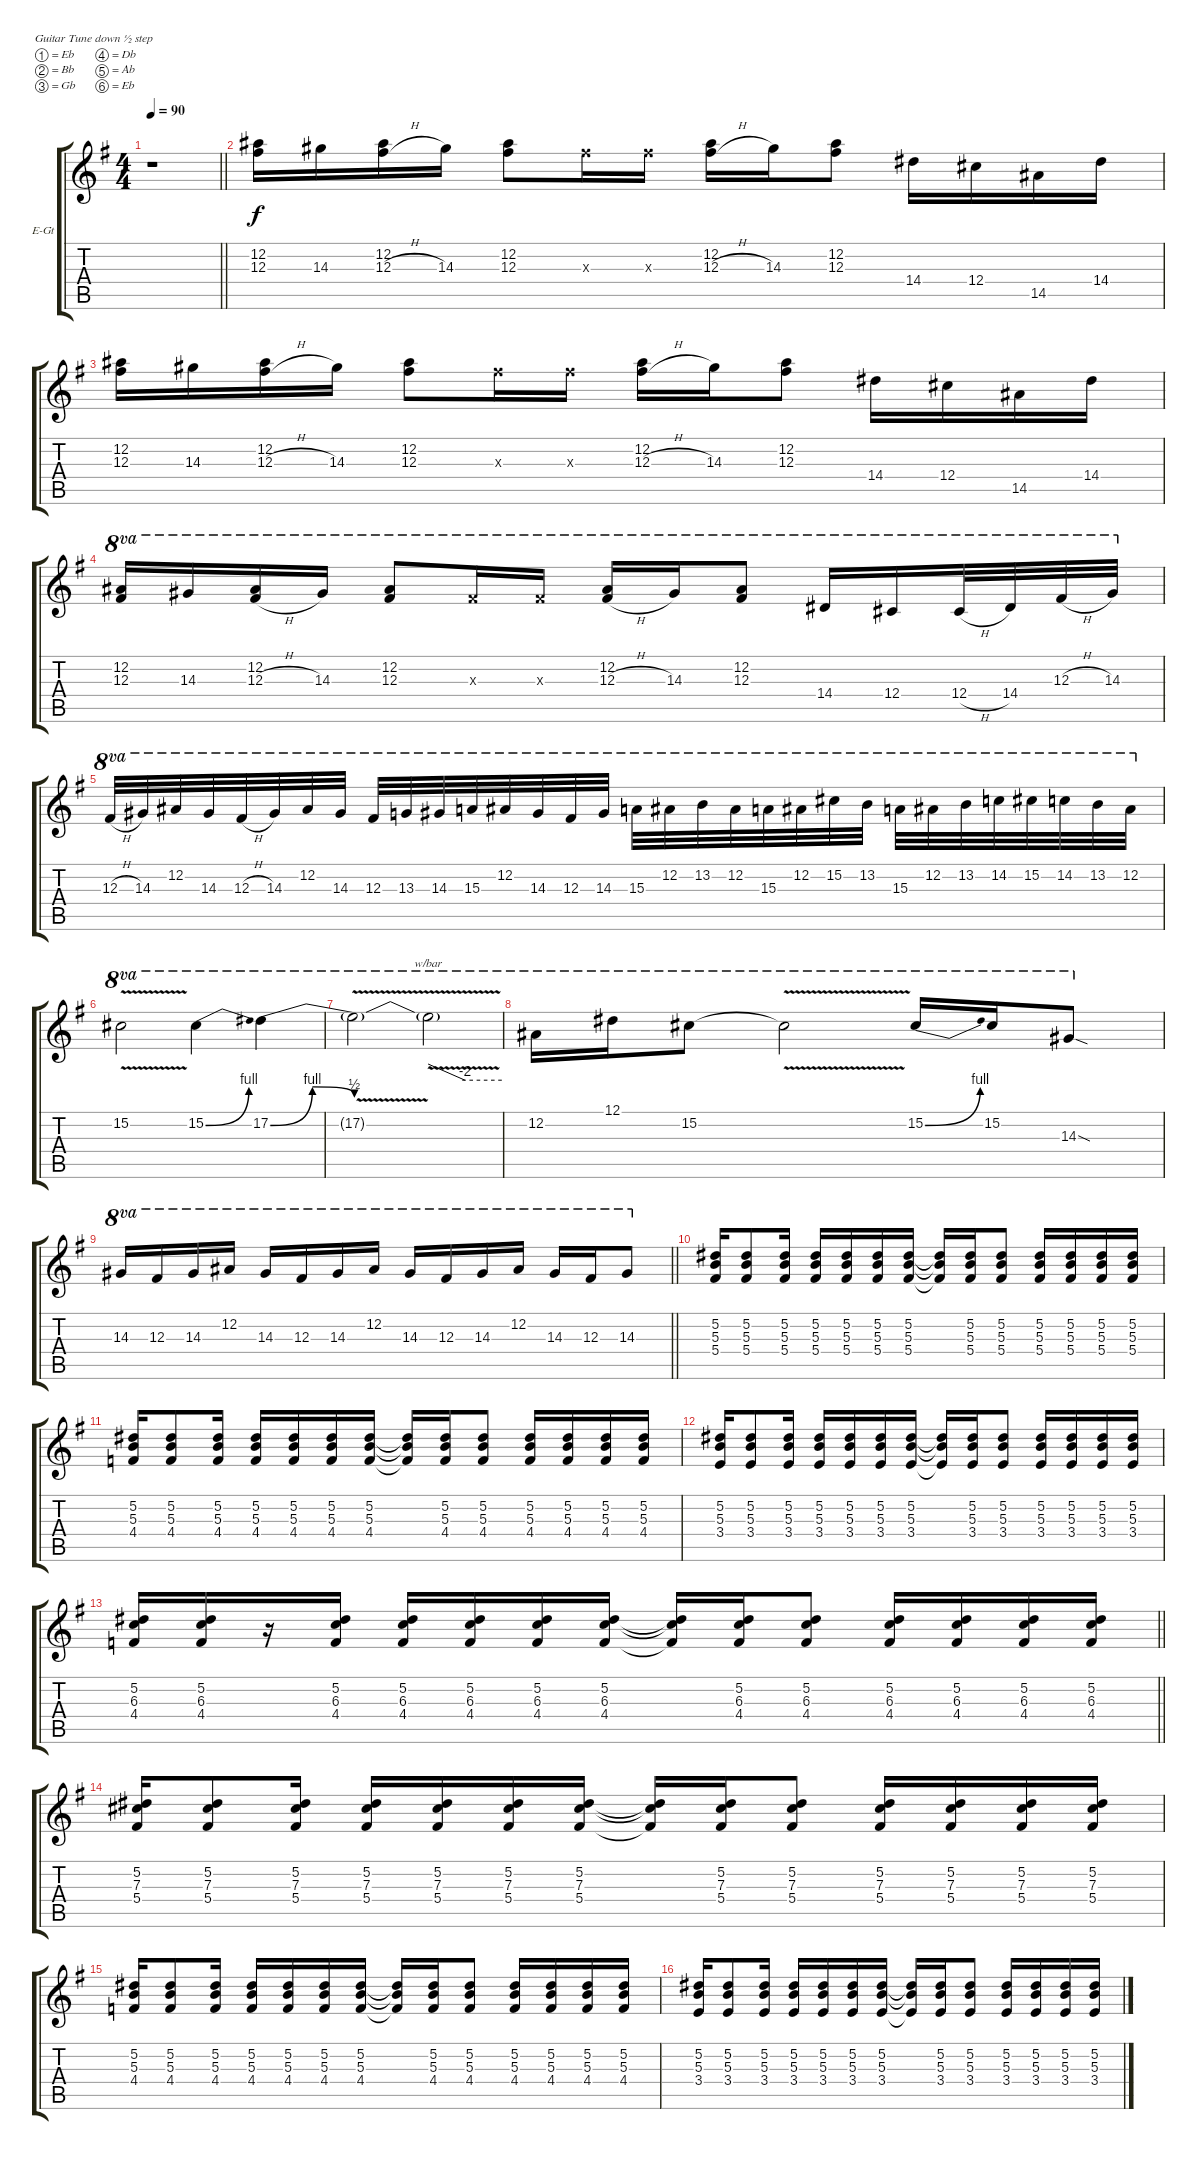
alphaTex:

\bracketExtendMode groupsimilarinstruments
\firstSystemTrackNameOrientation horizontal
\otherSystemsTrackNameOrientation horizontal
\track ("d1" "E-Gt") {instrument distortionguitar}
\staff {score tabs}
\tuning (Eb4 Bb3 Gb3 Db3 Ab2 Eb2)
\ts (4 4)
\tempo 90
\clef g2
\barLineRight lightlight
\ks g
r.1{dy f} |
(12.2 12.3).16 14.3.16 (12.2 12.3{h}).16 14.3.16 (12.2 12.3).8 12.3{x}.16 12.3{x}.16 (12.2 12.3{h}).16 14.3.16 (12.2 12.3).8 14.4.16 12.4.16 14.5.16 14.4.16 |
(12.2 12.3).16 14.3.16 (12.2 12.3{h}).16 14.3.16 (12.2 12.3).8 12.3{x}.16 12.3{x}.16 (12.2 12.3{h}).16 14.3.16 (12.2 12.3).8 14.4.16 12.4.16 14.5.16 14.4.16 |
(12.2 12.3).16{ot 8va} 14.3.16{ot 8va} (12.2 12.3{h}).16{ot 8va} 14.3.16{ot 8va} (12.2 12.3).8{ot 8va} 12.3{x}.16{ot 8va} 12.3{x}.16{ot 8va} (12.2 12.3{h}).16{ot 8va} 14.3.16{ot 8va} (12.2 12.3).8{ot 8va} 14.4.16{ot 8va} 12.4.16{ot 8va} 12.4{h}.32{ot 8va} 14.4.32{ot 8va} 12.3{h}.32{ot 8va} 14.3.32{ot 8va} |
12.3{h}.32{ot 8va} 14.3.32{ot 8va} 12.2.32{ot 8va} 14.3.32{ot 8va} 12.3{h}.32{ot 8va} 14.3.32{ot 8va} 12.2.32{ot 8va} 14.3.32{ot 8va} 12.3.32{ot 8va} 13.3.32{ot 8va} 14.3.32{ot 8va} 15.3.32{ot 8va} 12.2.32{ot 8va} 14.3.32{ot 8va} 12.3.32{ot 8va} 14.3.32{ot 8va} 15.3.32{ot 8va} 12.2.32{ot 8va} 13.2.32{ot 8va} 12.2.32{ot 8va} 15.3.32{ot 8va} 12.2.32{ot 8va} 15.2.32{ot 8va} 13.2.32{ot 8va} 15.3.32{ot 8va} 12.2.32{ot 8va} 13.2.32{ot 8va} 14.2.32{ot 8va} 15.2.32{ot 8va} 14.2.32{ot 8va} 13.2.32{ot 8va} 12.2.32{ot 8va} |
15.2{v}.2{ot 8va} 15.2{be (bend 0 0 60 4)}.4{ot 8va} 17.2{be (bendrelease 0 0 30 4 30 4 60 2)}.4{ot 8va} |
17.2{v t}.2{ot 8va} 17.2{t}.2{tbe (custom default 0 0 30 -8 60 -8) ot 8va} |
12.2.16{ot 8va} 12.1.16{ot 8va} 15.2.8{ot 8va} 15.2{v t}.2{ot 8va} 15.2{be (bend 0 0 60 4)}.16{ot 8va} 15.2.16{ot 8va} 14.3{sod}.8{ot 8va} |
\barLineRight lightlight
14.3.16{ot 8va} 12.3.16{ot 8va} 14.3.16{ot 8va} 12.2.16{ot 8va} 14.3.16{ot 8va} 12.3.16{ot 8va} 14.3.16{ot 8va} 12.2.16{ot 8va} 14.3.16{ot 8va} 12.3.16{ot 8va} 14.3.16{ot 8va} 12.2.16{ot 8va} 14.3.16{ot 8va} 12.3.16{ot 8va} 14.3.8{ot 8va} |
(5.2 5.3 5.4).16 (5.2 5.3 5.4).8 (5.2 5.3 5.4).16 (5.2 5.3 5.4).16 (5.2 5.3 5.4).16 (5.2 5.3 5.4).16 (5.2 5.3 5.4).16 (5.2{t} 5.3{t} 5.4{t}).16 (5.2 5.3 5.4).16 (5.2 5.3 5.4).8 (5.2 5.3 5.4).16 (5.2 5.3 5.4).16 (5.2 5.3 5.4).16 (5.2 5.3 5.4).16 |
(5.2 5.3 4.4).16 (5.2 5.3 4.4).8 (5.2 5.3 4.4).16 (5.2 5.3 4.4).16 (5.2 5.3 4.4).16 (5.2 5.3 4.4).16 (5.2 5.3 4.4).16 (5.2{t} 5.3{t} 4.4{t}).16 (5.2 5.3 4.4).16 (5.2 5.3 4.4).8 (5.2 5.3 4.4).16 (5.2 5.3 4.4).16 (5.2 5.3 4.4).16 (5.2 5.3 4.4).16 |
(5.2 5.3 3.4).16 (5.2 5.3 3.4).8 (5.2 5.3 3.4).16 (5.2 5.3 3.4).16 (5.2 5.3 3.4).16 (5.2 5.3 3.4).16 (5.2 5.3 3.4).16 (5.2{t} 5.3{t} 3.4{t}).16 (5.2 5.3 3.4).16 (5.2 5.3 3.4).8 (5.2 5.3 3.4).16 (5.2 5.3 3.4).16 (5.2 5.3 3.4).16 (5.2 5.3 3.4).16 |
\barLineRight lightlight
(5.2 6.3 4.4).16 (5.2 6.3 4.4).16 r.16 (5.2 6.3 4.4).16 (5.2 6.3 4.4).16 (5.2 6.3 4.4).16 (5.2 6.3 4.4).16 (5.2 6.3 4.4).16 (5.2{t} 6.3{t} 4.4{t}).16 (5.2 6.3 4.4).16 (5.2 6.3 4.4).8 (5.2 6.3 4.4).16 (5.2 6.3 4.4).16 (5.2 6.3 4.4).16 (5.2 6.3 4.4).16 |
\section ("" " ")
(5.2 7.3 5.4).16 (5.2 7.3 5.4).8 (5.2 7.3 5.4).16 (5.2 7.3 5.4).16 (5.2 7.3 5.4).16 (5.2 7.3 5.4).16 (5.2 7.3 5.4).16 (5.2{t} 7.3{t} 5.4{t}).16 (5.2 7.3 5.4).16 (5.2 7.3 5.4).8 (5.2 7.3 5.4).16 (5.2 7.3 5.4).16 (5.2 7.3 5.4).16 (5.2 7.3 5.4).16 |
(5.2 5.3 4.4).16 (5.2 5.3 4.4).8 (5.2 5.3 4.4).16 (5.2 5.3 4.4).16 (5.2 5.3 4.4).16 (5.2 5.3 4.4).16 (5.2 5.3 4.4).16 (5.2{t} 5.3{t} 4.4{t}).16 (5.2 5.3 4.4).16 (5.2 5.3 4.4).8 (5.2 5.3 4.4).16 (5.2 5.3 4.4).16 (5.2 5.3 4.4).16 (5.2 5.3 4.4).16 |
(5.2 5.3 3.4).16 (5.2 5.3 3.4).8 (5.2 5.3 3.4).16 (5.2 5.3 3.4).16 (5.2 5.3 3.4).16 (5.2 5.3 3.4).16 (5.2 5.3 3.4).16 (5.2{t} 5.3{t} 3.4{t}).16 (5.2 5.3 3.4).16 (5.2 5.3 3.4).8 (5.2 5.3 3.4).16 (5.2 5.3 3.4).16 (5.2 5.3 3.4).16 (5.2 5.3 3.4).16
